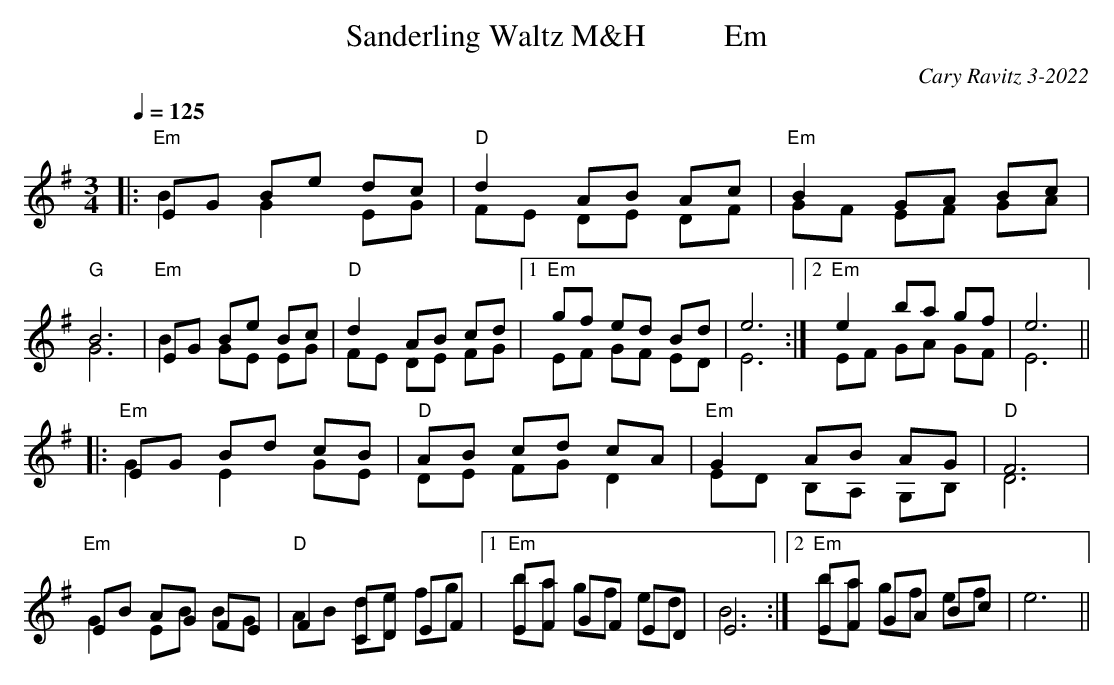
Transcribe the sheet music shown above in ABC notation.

X:1
T: Sanderling Waltz M&H          Em
C: Cary Ravitz 3-2022
M: 3/4
L: 1/8
Q: 1/4=125
K: Em
|: "Em"EG Be dc & B2 G2 EG| "D"d2 AB Ac & FE DE DF | "Em"B2 GA Bc & GF EF GA | "G"B6 & G6 | "Em"EG Be Bc & B2 GE EG | "D"d2  AB cd & FE DE FG  | [1 "Em"gf ed Bd & EF GF ED | e6  & E6 :| [2 "Em"e2 ba gf & EF GA GF | e6 &E6 ||
|: "Em"EG Bd cB & G2 E2 GE | "D"AB cd cA & DE FG D2 | "Em"G2 AB AG & ED B,A, G,B,| "D"F6 & D6 | "Em"EB AG FE & G2 EB BG | "D"F2 CD EF & AB de fg | [1 "Em"EF GF ED & ba gf ed | E6 & B6 :| [2 "Em"EF GA Bc & ba gf ef | e6 ||
